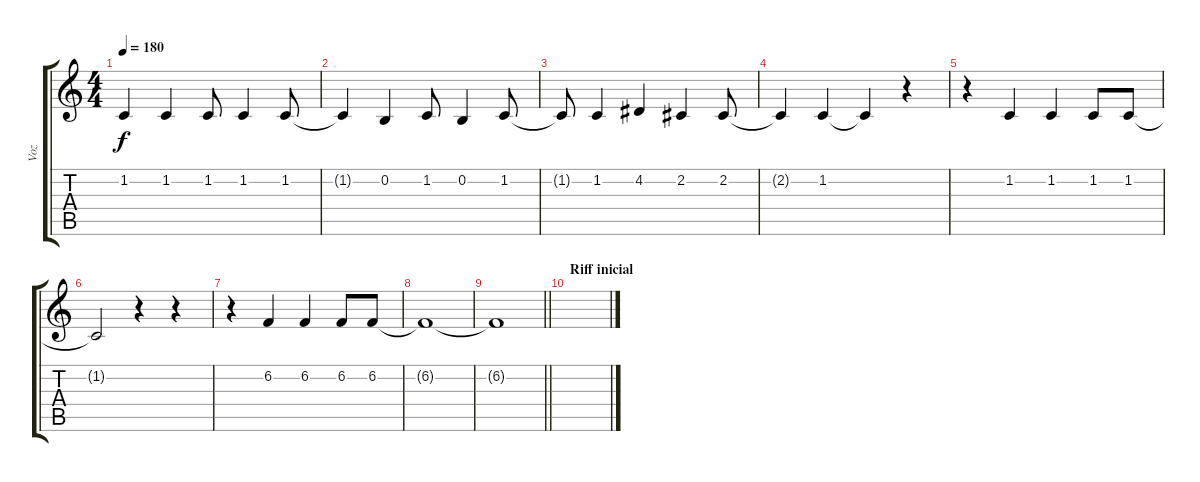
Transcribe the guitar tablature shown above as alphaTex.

\track ("Voz" "Voz") {instrument sopranosax}
\staff {score tabs}
\tuning (E4 B3 G3 D3 A2 E2) {hide}
\ts (4 4)
\tempo 180
\clef g2
\ks c
1.2{t}.4{dy f} 1.2.4 1.2.8 1.2.4 1.2.8 |
1.2{t}.4 0.2.4 1.2.8 0.2.4 1.2.8 |
1.2{t}.8 1.2.4 4.2.4 2.2.4 2.2.8 |
2.2{t}.4 1.2.4 1.2{t}.4 r.4 |
r.4 1.2.4 1.2.4 1.2.8 1.2.8 |
1.2{t}.2 r.4 r.4 |
r.4 6.2.4 6.2.4 6.2.8 6.2.8 |
6.2{t}.1 |
\barLineRight lightlight
6.2{t}.1 |
\section ("" "Riff inicial")
